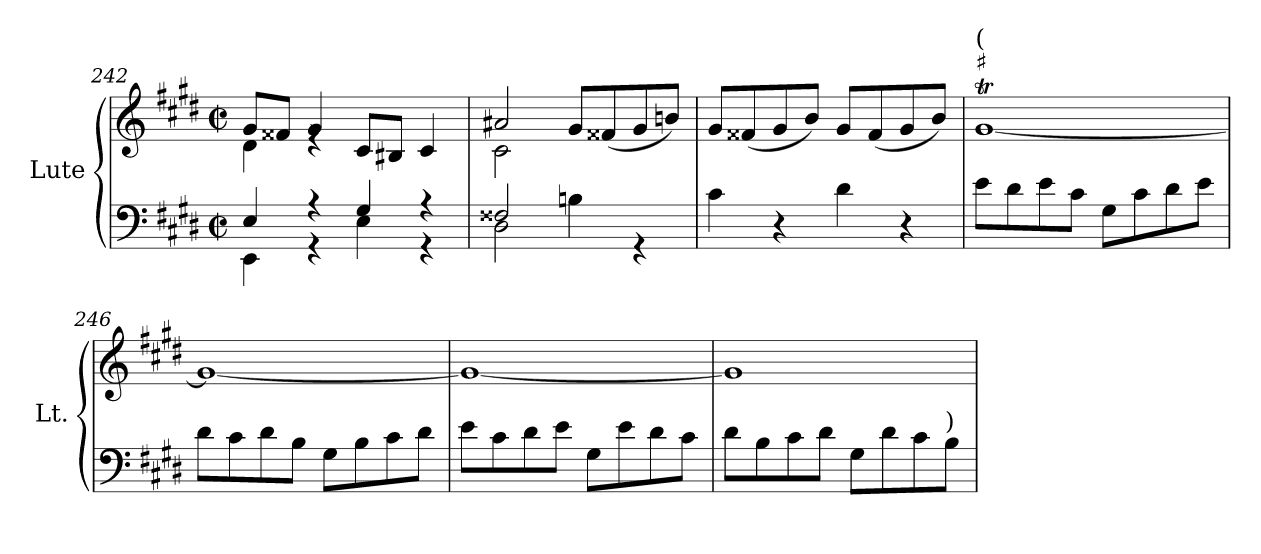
**kern	**kern
*part1	*part1
*staff2	*staff1
*I"Lute	*
*I'Lt.	*
*clefF4	*clefG2
*k[f#c#g#d#]	*k[f#c#g#d#]
*M2/2	*M2/2
*met(c|)	*met(c|)
=242	=242
*^	*^
4E/	4EE\	8g#/L	4d#\
.	.	8f##X/J	.
4r	4r	4g#/	4re
4G#/	4E\	8c#/L	2ryy
.	.	8B#X/J	.
4r	4r	4c#/	.
=243	=243	=243	=243
2F##X/	2D#\	2a#X/	2c#\
4Bn\	2ryy	8g#/L	2ryy
.	.	(8f##X/	.
4rGG	.	8g#/	.
.	.	8bn/J)	.
*v	*v	*	*
*	*v	*v
=244	=244
4c#\	8g#/L
.	(8f##X/
4r	8g#/
.	8b/J)
4d#\	8g#/L
.	(8f##/
4r	8g#/
.	8b/J)
=245	=245
!	!LO:TX:a:t=♯
!	!LO:TX:a:t=(
8e\L	[1g#t
8d#\	.
8e\	.
8c#\J	.
8G#\L	.
8c#\	.
8d#\	.
8e\J	.
!!LO:LB:g=z
=246	=246
8d#\L	1g#_
8c#\	.
8d#\	.
8B\J	.
8G#\L	.
8B\	.
8c#\	.
8d#\J	.
=247	=247
8e\L	1g#_
8c#\	.
8d#\	.
8e\J	.
8G#\L	.
8e\	.
8d#\	.
8c#\J	.
=248	=248
8d#\L	1g#]
8B\	.
8c#\	.
8d#\J	.
8G#\L	.
8d#\	.
8c#\	.
!LO:TX:a:t=)	!
8B\J	.
=	=
*-	*-
